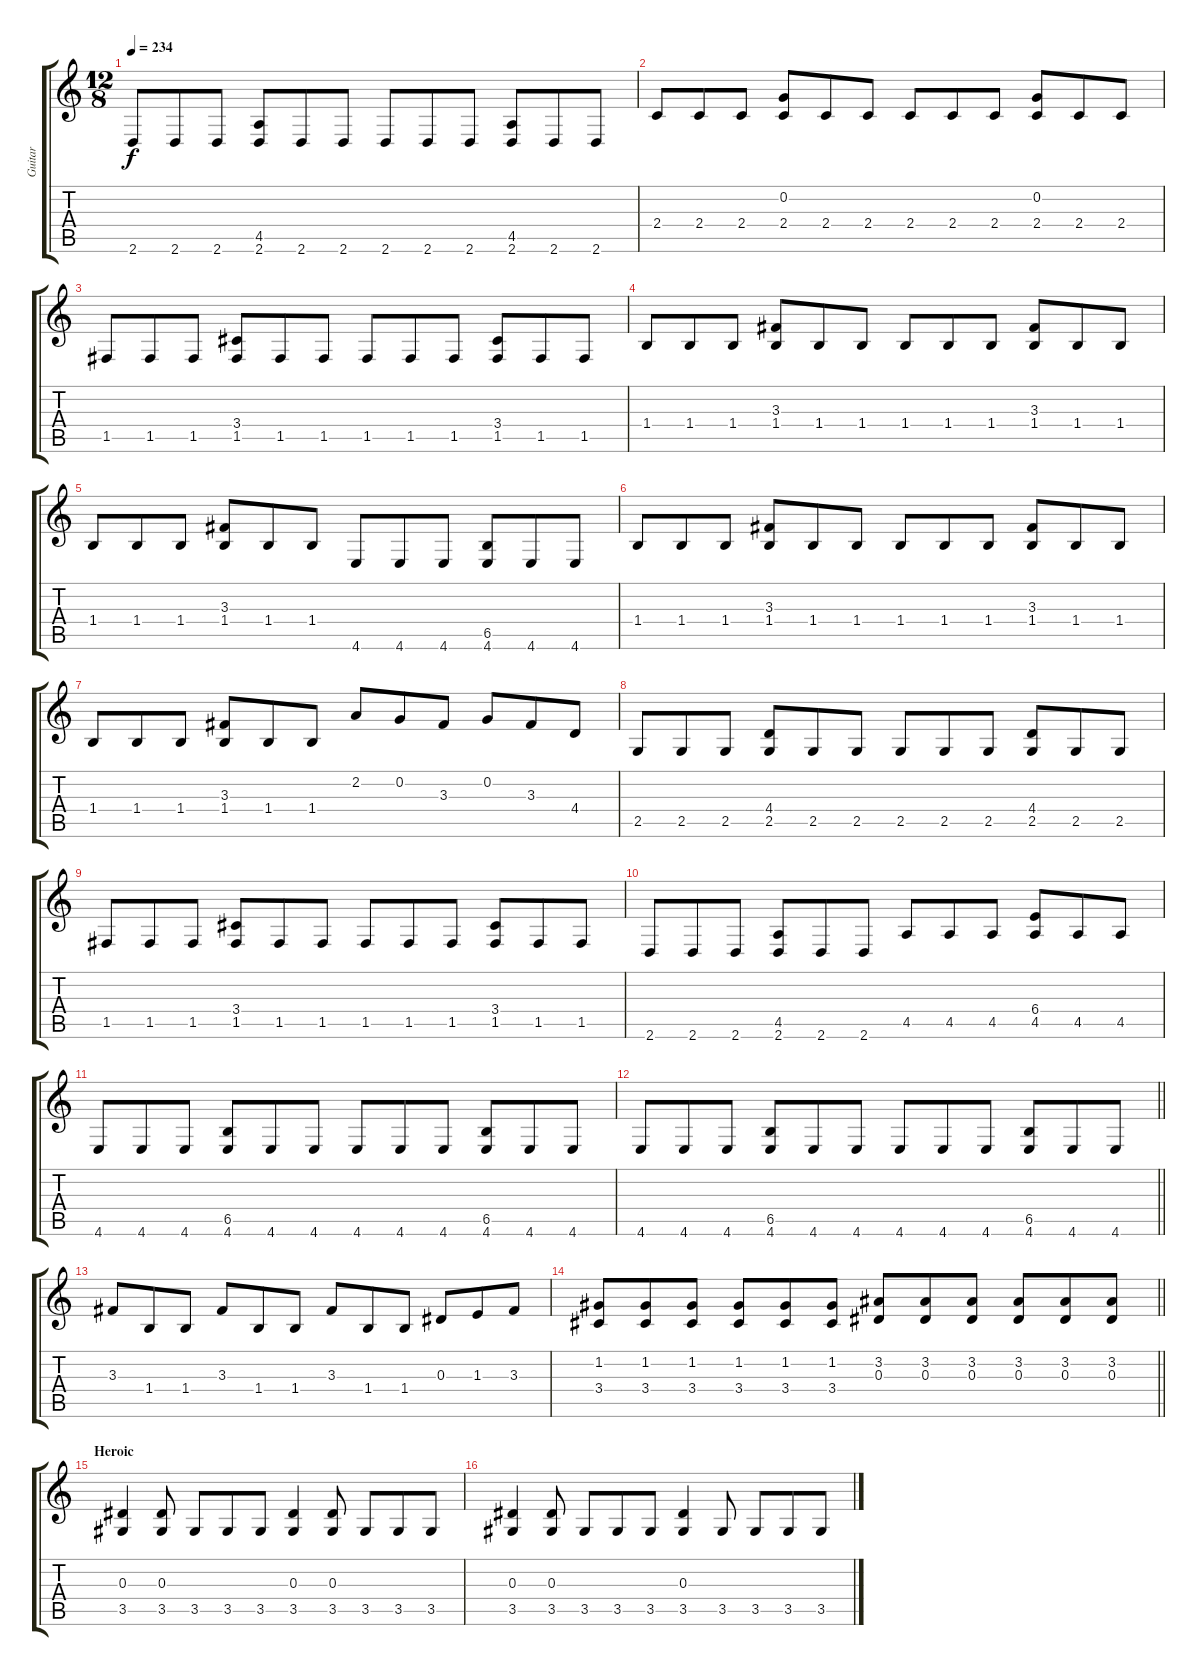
\track ("Guitar" "Guitar") {instrument distortionguitar}
\staff {score tabs}
\tuning (C4 G3 Eb3 Bb2 F2 C2) {hide}
\ts (12 8)
\tempo 234
\clef g2
\ks c
2.6.8{dy f} 2.6.8 2.6.8 (4.5 2.6).8 2.6.8 2.6.8 2.6.8 2.6.8 2.6.8 (4.5 2.6).8 2.6.8 2.6.8 |
2.4.8 2.4.8 2.4.8 (0.2 2.4).8 2.4.8 2.4.8 2.4.8 2.4.8 2.4.8 (0.2 2.4).8 2.4.8 2.4.8 |
1.5.8 1.5.8 1.5.8 (3.4 1.5).8 1.5.8 1.5.8 1.5.8 1.5.8 1.5.8 (3.4 1.5).8 1.5.8 1.5.8 |
1.4.8 1.4.8 1.4.8 (3.3 1.4).8 1.4.8 1.4.8 1.4.8 1.4.8 1.4.8 (3.3 1.4).8 1.4.8 1.4.8 |
1.4.8 1.4.8 1.4.8 (3.3 1.4).8 1.4.8 1.4.8 4.6.8 4.6.8 4.6.8 (6.5 4.6).8 4.6.8 4.6.8 |
1.4.8 1.4.8 1.4.8 (3.3 1.4).8 1.4.8 1.4.8 1.4.8 1.4.8 1.4.8 (3.3 1.4).8 1.4.8 1.4.8 |
1.4.8 1.4.8 1.4.8 (3.3 1.4).8 1.4.8 1.4.8 2.2.8 0.2.8 3.3.8 0.2.8 3.3.8 4.4.8 |
2.5.8 2.5.8 2.5.8 (4.4 2.5).8 2.5.8 2.5.8 2.5.8 2.5.8 2.5.8 (4.4 2.5).8 2.5.8 2.5.8 |
1.5.8 1.5.8 1.5.8 (3.4 1.5).8 1.5.8 1.5.8 1.5.8 1.5.8 1.5.8 (3.4 1.5).8 1.5.8 1.5.8 |
2.6.8 2.6.8 2.6.8 (4.5 2.6).8 2.6.8 2.6.8 4.5.8 4.5.8 4.5.8 (6.4 4.5).8 4.5.8 4.5.8 |
4.6.8 4.6.8 4.6.8 (6.5 4.6).8 4.6.8 4.6.8 4.6.8 4.6.8 4.6.8 (6.5 4.6).8 4.6.8 4.6.8 |
\barLineRight lightlight
4.6.8 4.6.8 4.6.8 (6.5 4.6).8 4.6.8 4.6.8 4.6.8 4.6.8 4.6.8 (6.5 4.6).8 4.6.8 4.6.8 |
3.3.8 1.4.8 1.4.8 3.3.8 1.4.8 1.4.8 3.3.8 1.4.8 1.4.8 0.3.8 1.3.8 3.3.8 |
\barLineRight lightlight
(1.2 3.4).8 (1.2 3.4).8 (1.2 3.4).8 (1.2 3.4).8 (1.2 3.4).8 (1.2 3.4).8 (3.2 0.3).8 (3.2 0.3).8 (3.2 0.3).8 (3.2 0.3).8 (3.2 0.3).8 (3.2 0.3).8 |
\section ("" "Heroic")
(0.3 3.5).4 (0.3 3.5).8 3.5.8 3.5.8 3.5.8 (0.3 3.5).4 (0.3 3.5).8 3.5.8 3.5.8 3.5.8 |
(0.3 3.5).4 (0.3 3.5).8 3.5.8 3.5.8 3.5.8 (0.3 3.5).4 3.5.8 3.5.8 3.5.8 3.5.8
